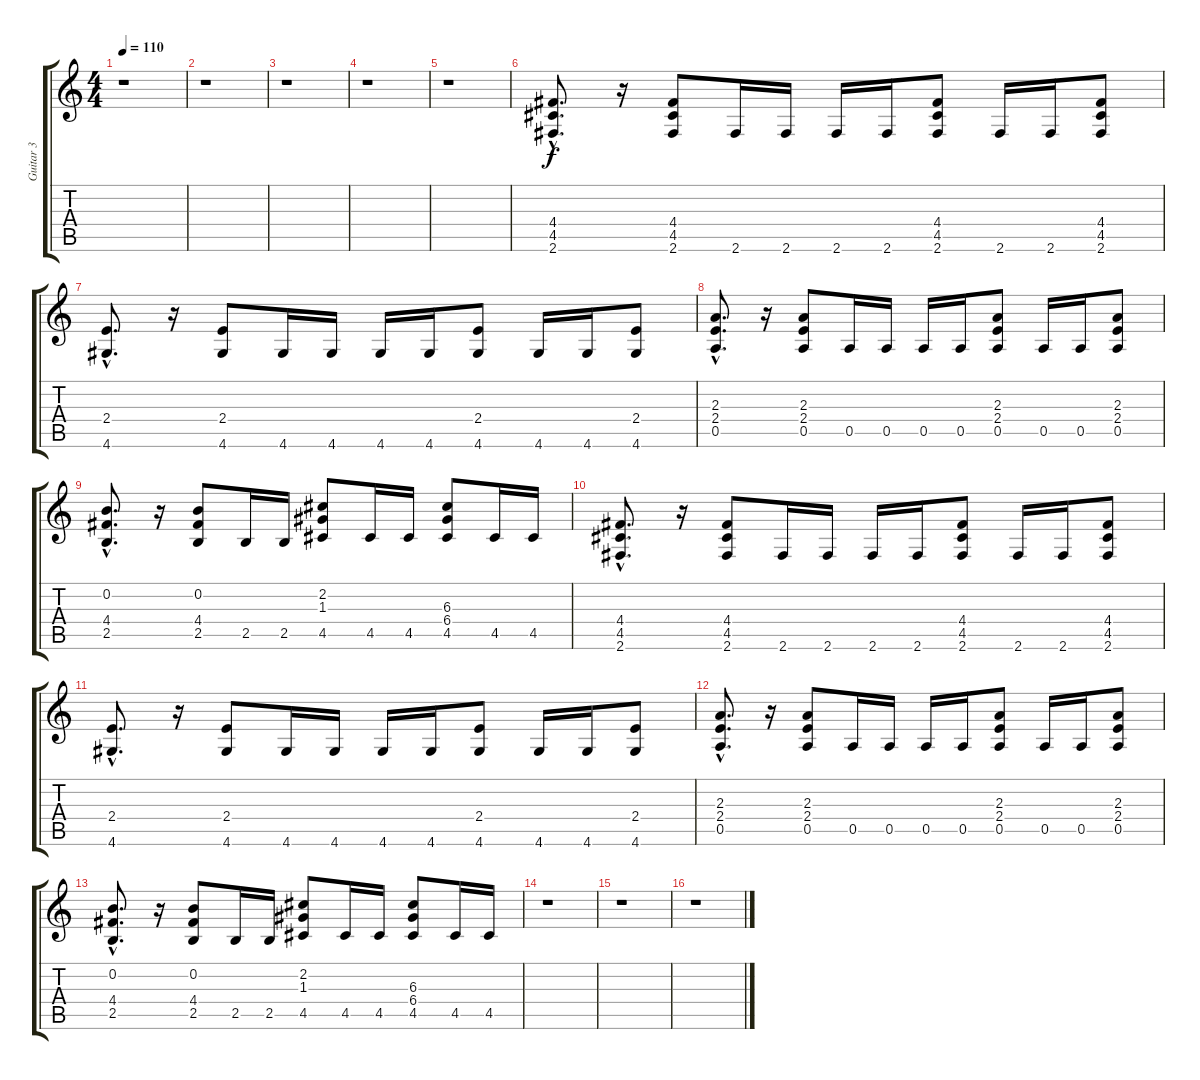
\track ("Guitar 3" "Guitar 3") {instrument overdrivenguitar}
\staff {score tabs}
\tuning (E4 B3 G3 D3 A2 E2) {hide}
\ts (4 4)
\tempo 110
\clef g2
\ks c
r.1{dy f} |
r.1 |
r.1 |
r.1 |
r.1 |
(4.4{hac} 4.5{hac} 2.6{hac}).8{d} r.16 (4.4 4.5 2.6).8 2.6.16 2.6.16 2.6.16 2.6.16 (4.4 4.5 2.6).8 2.6.16 2.6.16 (4.4 4.5 2.6).8 |
(2.4{hac} 4.6{hac}).8{d} r.16 (2.4 4.6).8 4.6.16 4.6.16 4.6.16 4.6.16 (2.4 4.6).8 4.6.16 4.6.16 (2.4 4.6).8 |
(2.3{hac} 2.4{hac} 0.5{hac}).8{d} r.16 (2.3 2.4 0.5).8 0.5.16 0.5.16 0.5.16 0.5.16 (2.3 2.4 0.5).8 0.5.16 0.5.16 (2.3 2.4 0.5).8 |
(0.2{hac} 4.4{hac} 2.5{hac}).8{d} r.16 (0.2 4.4 2.5).8 2.5.16 2.5.16 (2.2 1.3 4.5).8 4.5.16 4.5.16 (6.3 6.4 4.5).8 4.5.16 4.5.16 |
(4.4{hac} 4.5{hac} 2.6{hac}).8{d} r.16 (4.4 4.5 2.6).8 2.6.16 2.6.16 2.6.16 2.6.16 (4.4 4.5 2.6).8 2.6.16 2.6.16 (4.4 4.5 2.6).8 |
(2.4{hac} 4.6{hac}).8{d} r.16 (2.4 4.6).8 4.6.16 4.6.16 4.6.16 4.6.16 (2.4 4.6).8 4.6.16 4.6.16 (2.4 4.6).8 |
(2.3{hac} 2.4{hac} 0.5{hac}).8{d} r.16 (2.3 2.4 0.5).8 0.5.16 0.5.16 0.5.16 0.5.16 (2.3 2.4 0.5).8 0.5.16 0.5.16 (2.3 2.4 0.5).8 |
(0.2{hac} 4.4{hac} 2.5{hac}).8{d} r.16 (0.2 4.4 2.5).8 2.5.16 2.5.16 (2.2 1.3 4.5).8 4.5.16 4.5.16 (6.3 6.4 4.5).8 4.5.16 4.5.16 |
r.1 |
r.1 |
r.1
